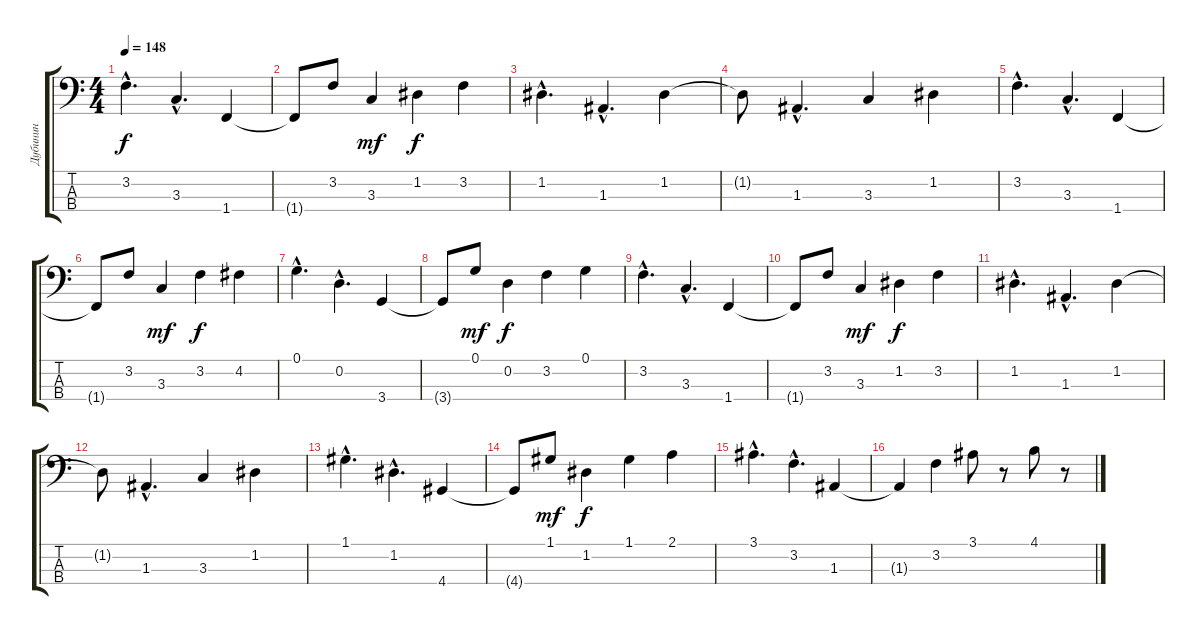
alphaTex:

\track ("Дубинин" "Дубинин") {instrument electricbassfinger}
\staff {score tabs}
\tuning (G2 D2 A1 E1) {hide}
\ts (4 4)
\tempo 148
\clef f4
\ks c
3.2{hac}.4{d dy f} 3.3{hac}.4{d} 1.4.4 |
1.4{t}.8 3.2.8 3.3.4{dy mf} 1.2.4{dy f} 3.2.4 |
1.2{hac}.4{d} 1.3{hac}.4{d} 1.2.4 |
1.2{t}.8 1.3{hac}.4{d} 3.3.4 1.2.4 |
3.2{hac}.4{d} 3.3{hac}.4{d} 1.4.4 |
1.4{t}.8 3.2.8 3.3.4{dy mf} 3.2.4{dy f} 4.2.4 |
0.1{hac}.4{d} 0.2{hac}.4{d} 3.4.4 |
3.4{t}.8 0.1.8{dy mf} 0.2.4{dy f} 3.2.4 0.1.4 |
3.2{hac}.4{d} 3.3{hac}.4{d} 1.4.4 |
1.4{t}.8 3.2.8 3.3.4{dy mf} 1.2.4{dy f} 3.2.4 |
1.2{hac}.4{d} 1.3{hac}.4{d} 1.2.4 |
1.2{t}.8 1.3{hac}.4{d} 3.3.4 1.2.4 |
1.1{hac}.4{d} 1.2{hac}.4{d} 4.4.4 |
4.4{t}.8 1.1.8{dy mf} 1.2.4{dy f} 1.1.4 2.1.4 |
3.1{hac}.4{d} 3.2{hac}.4{d} 1.3.4 |
1.3{t}.4 3.2.4 3.1.8 r.8 4.1.8 r.8
